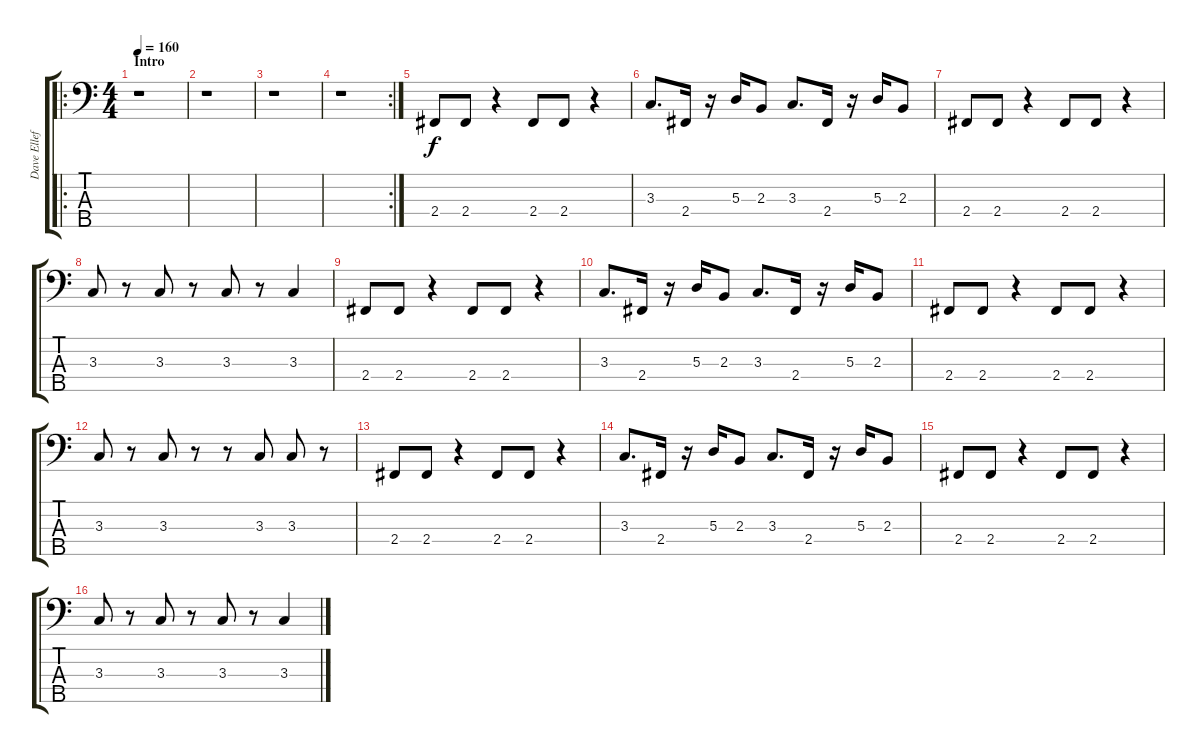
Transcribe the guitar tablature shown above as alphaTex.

\track ("Dave Ellefson" "Dave Ellef") {instrument electricbasspick}
\staff {score tabs}
\tuning (G2 D2 A1 E1 B0) {hide}
\ro
\ts (4 4)
\section ("" "Intro")
\tempo 160
\clef f4
\ks c
r.1{dy f instrument electricbasspick} |
r.1 |
r.1 |
\rc 2
r.1 |
2.4.8 2.4.8 r.4 2.4.8 2.4.8 r.4 |
3.3.8{d} 2.4.16 r.16 5.3.16 2.3.8 3.3.8{d} 2.4.16 r.16 5.3.16 2.3.8 |
2.4.8 2.4.8 r.4 2.4.8 2.4.8 r.4 |
3.3.8 r.8 3.3.8 r.8 3.3.8 r.8 3.3.4 |
2.4.8 2.4.8 r.4 2.4.8 2.4.8 r.4 |
3.3.8{d} 2.4.16 r.16 5.3.16 2.3.8 3.3.8{d} 2.4.16 r.16 5.3.16 2.3.8 |
2.4.8 2.4.8 r.4 2.4.8 2.4.8 r.4 |
3.3.8 r.8 3.3.8 r.8 r.8 3.3.8 3.3.8 r.8 |
2.4.8 2.4.8 r.4 2.4.8 2.4.8 r.4 |
3.3.8{d} 2.4.16 r.16 5.3.16 2.3.8 3.3.8{d} 2.4.16 r.16 5.3.16 2.3.8 |
2.4.8 2.4.8 r.4 2.4.8 2.4.8 r.4 |
3.3.8 r.8 3.3.8 r.8 3.3.8 r.8 3.3.4
